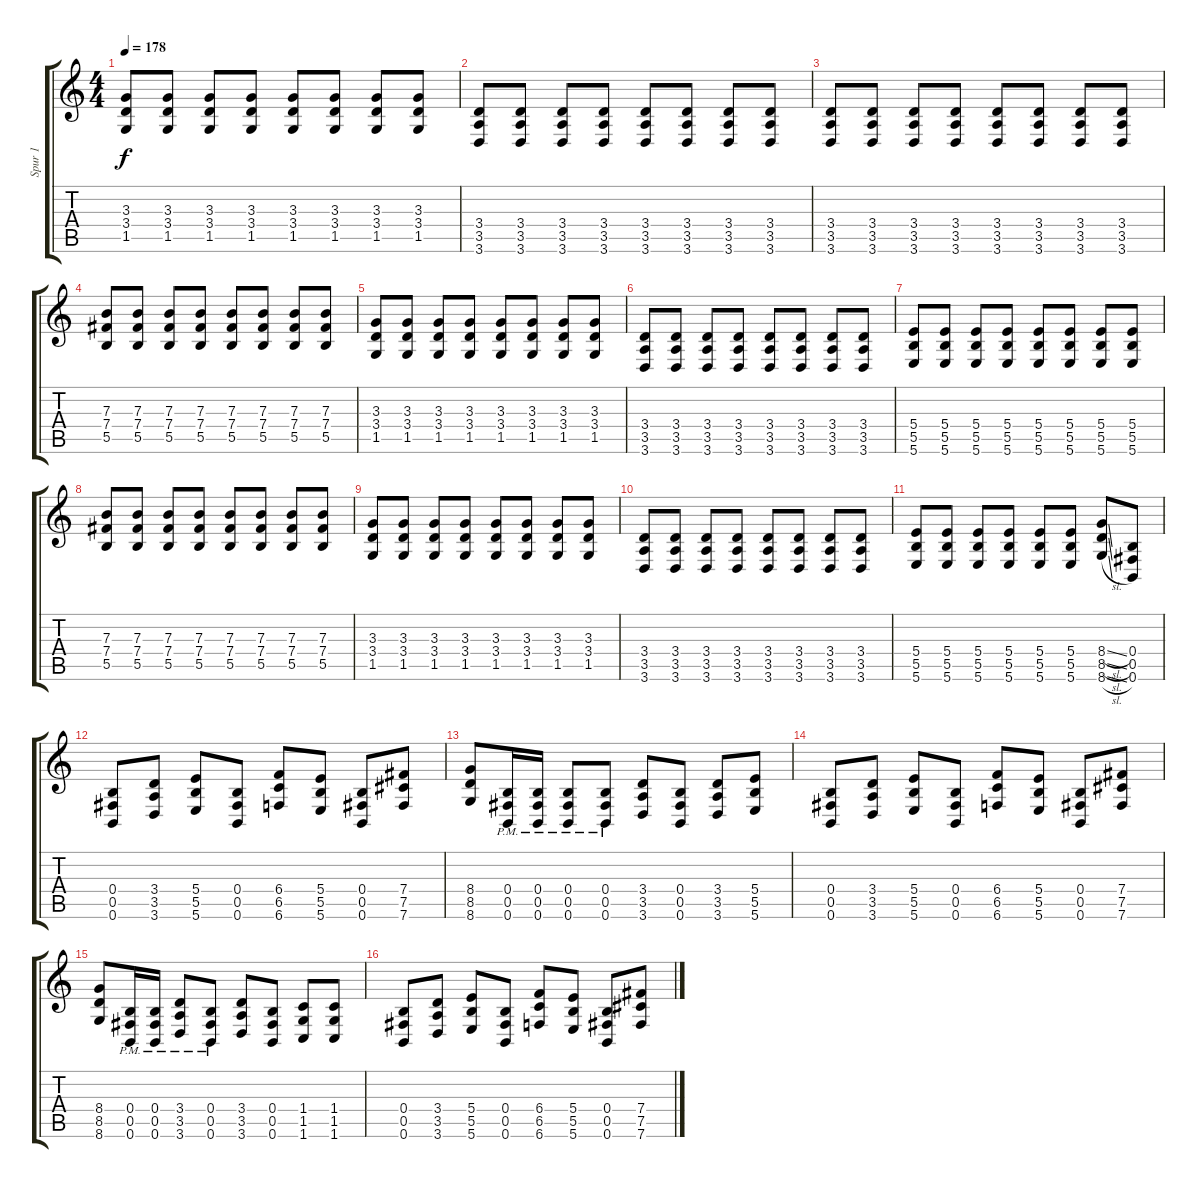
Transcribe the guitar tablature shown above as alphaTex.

\track ("Spur 1" "Spur 1") {instrument overdrivenguitar}
\staff {score tabs}
\tuning (Db4 Ab3 E3 B2 Gb2 B1) {hide}
\ts (4 4)
\tempo 178
\clef g2
\ks c
(3.3 3.4 1.5).8{dy f} (3.3 3.4 1.5).8 (3.3 3.4 1.5).8 (3.3 3.4 1.5).8 (3.3 3.4 1.5).8 (3.3 3.4 1.5).8 (3.3 3.4 1.5).8 (3.3 3.4 1.5).8 |
(3.4 3.5 3.6).8 (3.4 3.5 3.6).8 (3.4 3.5 3.6).8 (3.4 3.5 3.6).8 (3.4 3.5 3.6).8 (3.4 3.5 3.6).8 (3.4 3.5 3.6).8 (3.4 3.5 3.6).8 |
(3.4 3.5 3.6).8 (3.4 3.5 3.6).8 (3.4 3.5 3.6).8 (3.4 3.5 3.6).8 (3.4 3.5 3.6).8 (3.4 3.5 3.6).8 (3.4 3.5 3.6).8 (3.4 3.5 3.6).8 |
(7.3 7.4 5.5).8 (7.3 7.4 5.5).8 (7.3 7.4 5.5).8 (7.3 7.4 5.5).8 (7.3 7.4 5.5).8 (7.3 7.4 5.5).8 (7.3 7.4 5.5).8 (7.3 7.4 5.5).8 |
(3.3 3.4 1.5).8 (3.3 3.4 1.5).8 (3.3 3.4 1.5).8 (3.3 3.4 1.5).8 (3.3 3.4 1.5).8 (3.3 3.4 1.5).8 (3.3 3.4 1.5).8 (3.3 3.4 1.5).8 |
(3.4 3.5 3.6).8 (3.4 3.5 3.6).8 (3.4 3.5 3.6).8 (3.4 3.5 3.6).8 (3.4 3.5 3.6).8 (3.4 3.5 3.6).8 (3.4 3.5 3.6).8 (3.4 3.5 3.6).8 |
(5.4 5.5 5.6).8 (5.4 5.5 5.6).8 (5.4 5.5 5.6).8 (5.4 5.5 5.6).8 (5.4 5.5 5.6).8 (5.4 5.5 5.6).8 (5.4 5.5 5.6).8 (5.4 5.5 5.6).8 |
(7.3 7.4 5.5).8 (7.3 7.4 5.5).8 (7.3 7.4 5.5).8 (7.3 7.4 5.5).8 (7.3 7.4 5.5).8 (7.3 7.4 5.5).8 (7.3 7.4 5.5).8 (7.3 7.4 5.5).8 |
(3.3 3.4 1.5).8 (3.3 3.4 1.5).8 (3.3 3.4 1.5).8 (3.3 3.4 1.5).8 (3.3 3.4 1.5).8 (3.3 3.4 1.5).8 (3.3 3.4 1.5).8 (3.3 3.4 1.5).8 |
(3.4 3.5 3.6).8 (3.4 3.5 3.6).8 (3.4 3.5 3.6).8 (3.4 3.5 3.6).8 (3.4 3.5 3.6).8 (3.4 3.5 3.6).8 (3.4 3.5 3.6).8 (3.4 3.5 3.6).8 |
(5.4 5.5 5.6).8 (5.4 5.5 5.6).8 (5.4 5.5 5.6).8 (5.4 5.5 5.6).8 (5.4 5.5 5.6).8 (5.4 5.5 5.6).8 (8.4{sl} 8.5{sl} 8.6{sl}).8 (0.4 0.5 0.6).8 |
(0.4 0.5 0.6).8 (3.4 3.5 3.6).8 (5.4 5.5 5.6).8 (0.4 0.5 0.6).8 (6.4 6.5 6.6).8 (5.4 5.5 5.6).8 (0.4 0.5 0.6).8 (7.4 7.5 7.6).8 |
(8.4 8.5 8.6).8 (0.4{pm} 0.5{pm} 0.6{pm}).16 (0.4{pm} 0.5{pm} 0.6{pm}).16 (0.4{pm} 0.5{pm} 0.6{pm}).8 (0.4{pm} 0.5 0.6).8 (3.4 3.5 3.6).8 (0.4 0.5 0.6).8 (3.4 3.5 3.6).8 (5.4 5.5 5.6).8 |
(0.4 0.5 0.6).8 (3.4 3.5 3.6).8 (5.4 5.5 5.6).8 (0.4 0.5 0.6).8 (6.4 6.5 6.6).8 (5.4 5.5 5.6).8 (0.4 0.5 0.6).8 (7.4 7.5 7.6).8 |
(8.4 8.5 8.6).8 (0.4{pm} 0.5{pm} 0.6{pm}).16 (0.4{pm} 0.5 0.6).16 (3.4{pm} 3.5{pm} 3.6{pm}).8 (0.4{pm} 0.5 0.6).8 (3.4 3.5 3.6).8 (0.4 0.5 0.6).8 (1.4 1.5 1.6).8 (1.4 1.5 1.6).8 |
(0.4 0.5 0.6).8 (3.4 3.5 3.6).8 (5.4 5.5 5.6).8 (0.4 0.5 0.6).8 (6.4 6.5 6.6).8 (5.4 5.5 5.6).8 (0.4 0.5 0.6).8 (7.4 7.5 7.6).8
